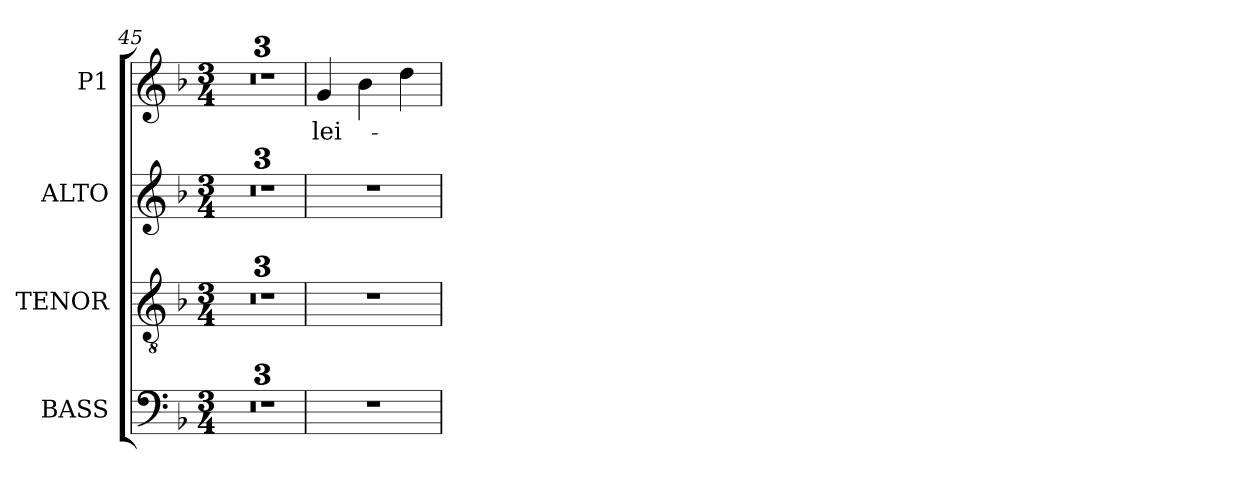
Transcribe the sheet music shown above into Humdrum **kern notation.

**kern	**kern	**kern	**kern	**text
*part4	*part3	*part2	*part1	*part1
*staff4	*staff3	*staff2	*staff1	*staff1
*I"BASS	*I"TENOR	*I"ALTO	*I"P1	*
*clefF4	*clefGv2	*clefG2	*clefG2	*
*	*ITrd7c12	*	*	*
*k[b-]	*k[b-]	*k[b-]	*k[b-]	*
*F:	*F:	*F:	*F:	*
*M3/4	*M3/4	*M3/4	*M3/4	*
=45	=45	=45	=45	=45
2.r	2.r	2.r	2.r	.
=46	=46	=46	=46	=46
2.r	2.r	2.r	2.r	.
=47	=47	=47	=47	=47
2.r	2.r	2.r	2.r	.
=48	=48	=48	=48	=48
!LO:N:vis=1	!LO:N:vis=1	!LO:N:vis=1	!	!
!	!	!	!	!LO:LY:b:color=#000000
2.r	2.r	2.r	4gi/	lei-
.	.	.	4b-i\	.
.	.	.	4ddi\	.
=	=	=	=	=
*-	*-	*-	*-	*-
